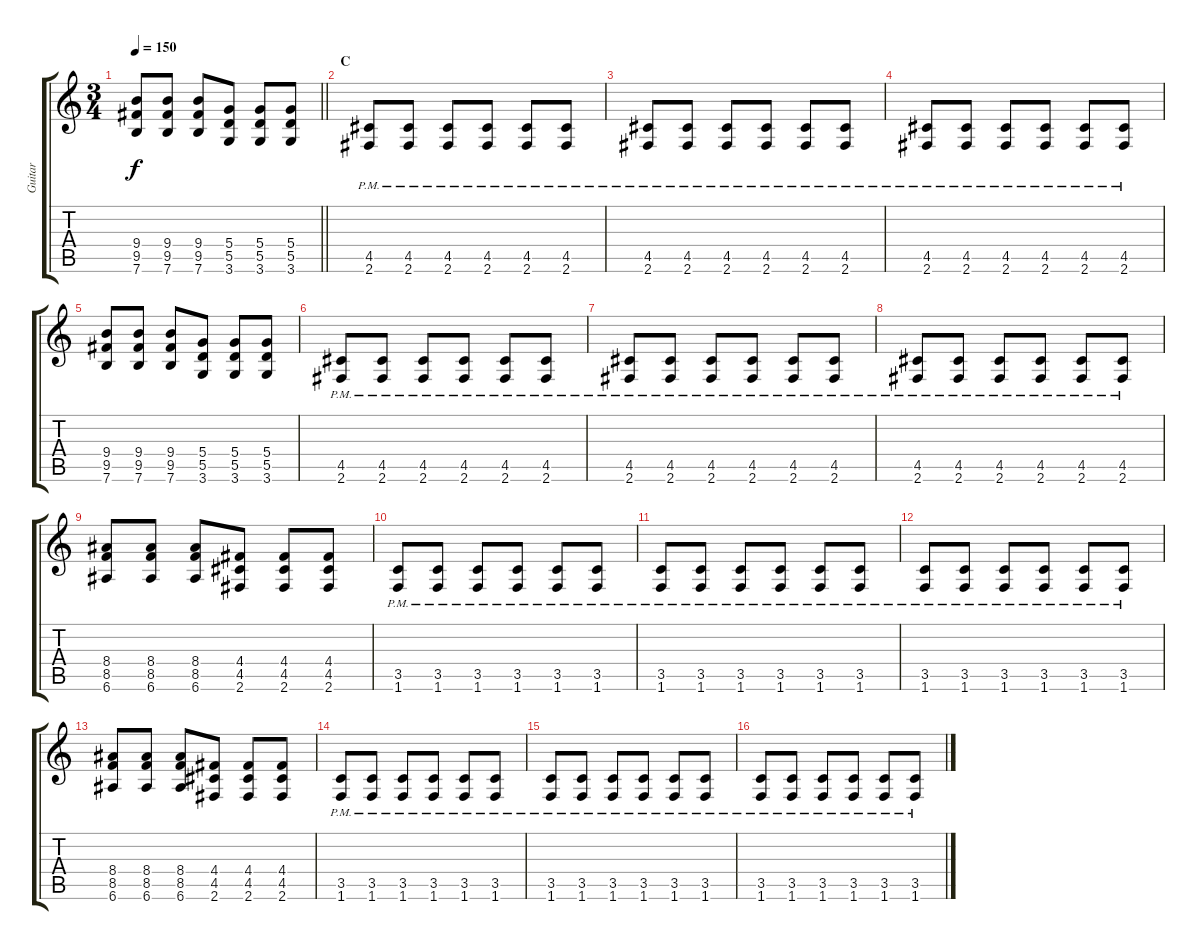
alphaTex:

\track ("Guitar" "Guitar") {instrument distortionguitar}
\staff {score tabs}
\tuning (E4 B3 G3 D3 A2 E2) {hide}
\ts (3 4)
\tempo 150
\clef g2
\barLineRight lightlight
\ks c
(9.4 9.5 7.6).8{dy f} (9.4 9.5 7.6).8 (9.4 9.5 7.6).8 (5.4 5.5 3.6).8 (5.4 5.5 3.6).8 (5.4 5.5 3.6).8 |
\section ("" "C")
(4.5{pm} 2.6{pm}).8 (4.5{pm} 2.6{pm}).8 (4.5{pm} 2.6{pm}).8 (4.5{pm} 2.6{pm}).8 (4.5{pm} 2.6{pm}).8 (4.5{pm} 2.6{pm}).8 |
(4.5{pm} 2.6{pm}).8 (4.5{pm} 2.6{pm}).8 (4.5{pm} 2.6{pm}).8 (4.5{pm} 2.6{pm}).8 (4.5{pm} 2.6{pm}).8 (4.5{pm} 2.6{pm}).8 |
(4.5{pm} 2.6{pm}).8 (4.5{pm} 2.6{pm}).8 (4.5{pm} 2.6{pm}).8 (4.5{pm} 2.6{pm}).8 (4.5{pm} 2.6{pm}).8 (4.5{pm} 2.6{pm}).8 |
(9.4 9.5 7.6).8 (9.4 9.5 7.6).8 (9.4 9.5 7.6).8 (5.4 5.5 3.6).8 (5.4 5.5 3.6).8 (5.4 5.5 3.6).8 |
(4.5{pm} 2.6{pm}).8 (4.5{pm} 2.6{pm}).8 (4.5{pm} 2.6{pm}).8 (4.5{pm} 2.6{pm}).8 (4.5{pm} 2.6{pm}).8 (4.5{pm} 2.6{pm}).8 |
(4.5{pm} 2.6{pm}).8 (4.5{pm} 2.6{pm}).8 (4.5{pm} 2.6{pm}).8 (4.5{pm} 2.6{pm}).8 (4.5{pm} 2.6{pm}).8 (4.5{pm} 2.6{pm}).8 |
(4.5{pm} 2.6{pm}).8 (4.5{pm} 2.6{pm}).8 (4.5{pm} 2.6{pm}).8 (4.5{pm} 2.6{pm}).8 (4.5{pm} 2.6{pm}).8 (4.5{pm} 2.6{pm}).8 |
(8.4 8.5 6.6).8 (8.4 8.5 6.6).8 (8.4 8.5 6.6).8 (4.4 4.5 2.6).8 (4.4 4.5 2.6).8 (4.4 4.5 2.6).8 |
(3.5{pm} 1.6{pm}).8 (3.5{pm} 1.6{pm}).8 (3.5{pm} 1.6{pm}).8 (3.5{pm} 1.6{pm}).8 (3.5{pm} 1.6{pm}).8 (3.5{pm} 1.6{pm}).8 |
(3.5{pm} 1.6{pm}).8 (3.5{pm} 1.6{pm}).8 (3.5{pm} 1.6{pm}).8 (3.5{pm} 1.6{pm}).8 (3.5{pm} 1.6{pm}).8 (3.5{pm} 1.6{pm}).8 |
(3.5{pm} 1.6{pm}).8 (3.5{pm} 1.6{pm}).8 (3.5{pm} 1.6{pm}).8 (3.5{pm} 1.6{pm}).8 (3.5{pm} 1.6{pm}).8 (3.5{pm} 1.6{pm}).8 |
(8.4 8.5 6.6).8 (8.4 8.5 6.6).8 (8.4 8.5 6.6).8 (4.4 4.5 2.6).8 (4.4 4.5 2.6).8 (4.4 4.5 2.6).8 |
(3.5{pm} 1.6{pm}).8 (3.5{pm} 1.6{pm}).8 (3.5{pm} 1.6{pm}).8 (3.5{pm} 1.6{pm}).8 (3.5{pm} 1.6{pm}).8 (3.5{pm} 1.6{pm}).8 |
(3.5{pm} 1.6{pm}).8 (3.5{pm} 1.6{pm}).8 (3.5{pm} 1.6{pm}).8 (3.5{pm} 1.6{pm}).8 (3.5{pm} 1.6{pm}).8 (3.5{pm} 1.6{pm}).8 |
(3.5{pm} 1.6{pm}).8 (3.5{pm} 1.6{pm}).8 (3.5{pm} 1.6{pm}).8 (3.5{pm} 1.6{pm}).8 (3.5{pm} 1.6{pm}).8 (3.5{pm} 1.6{pm}).8
